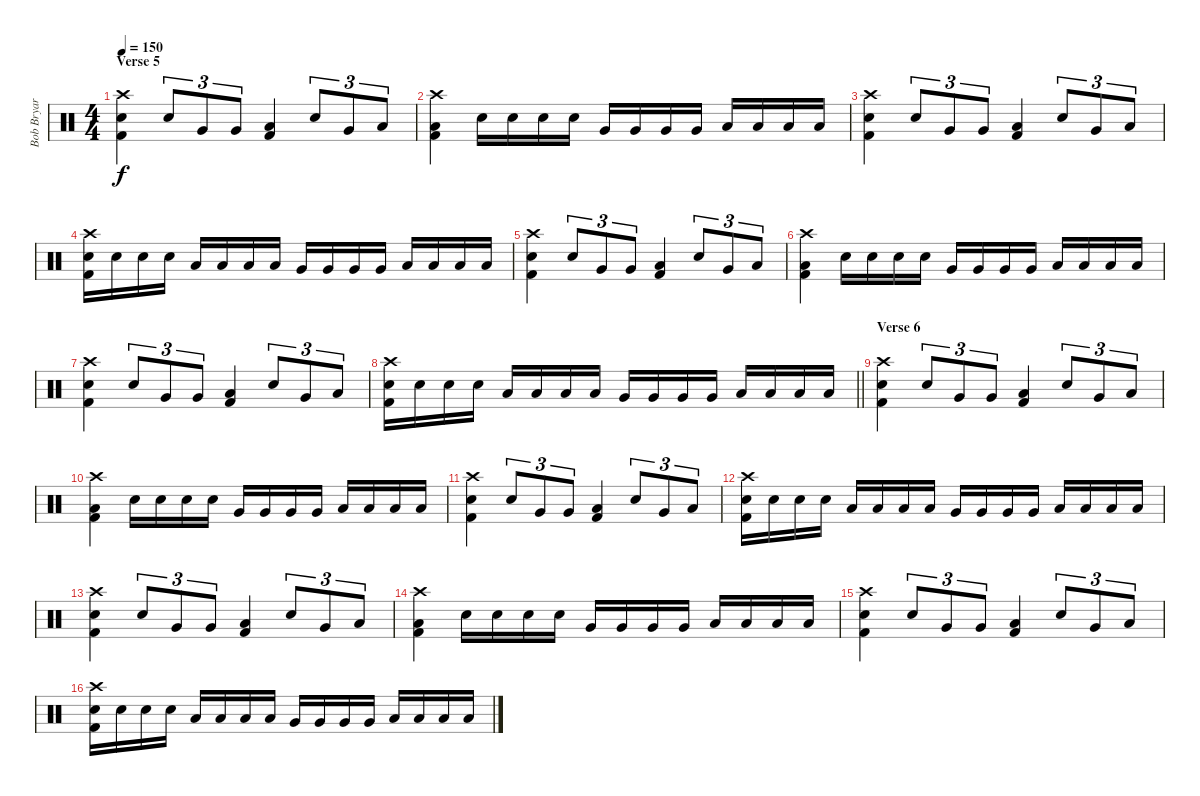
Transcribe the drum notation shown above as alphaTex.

\track ("Bob Bryar (drums)" "Bob Bryar ") {instrument percussion}
\staff {score}
\articulation defaults
\ts (4 4)
\section ("" "Verse 5")
\tempo 150
\clef neutral
\ks c
("Crash high (hit)" "Electric Snare (hit)" "Kick (hit) 2").4{dy f} "Electric Snare (hit)".8{tu (3 2)} "Very Low Tom (hit)".8{tu (3 2)} "Very Low Tom (hit)".8{tu (3 2)} ("Low Floor Tom (hit)" "Kick (hit) 2").4 "Electric Snare (hit)".8{tu (3 2)} "Very Low Tom (hit)".8{tu (3 2)} "Low Floor Tom (hit)".8{tu (3 2)} |
("Crash high (hit)" "Low Floor Tom (hit)" "Kick (hit) 2").4 "Electric Snare (hit)".16 "Electric Snare (hit)".16 "Electric Snare (hit)".16 "Electric Snare (hit)".16 "Very Low Tom (hit)".16 "Very Low Tom (hit)".16 "Very Low Tom (hit)".16 "Very Low Tom (hit)".16 "Low Floor Tom (hit)".16 "Low Floor Tom (hit)".16 "Low Floor Tom (hit)".16 "Low Floor Tom (hit)".16 |
("Crash high (hit)" "Electric Snare (hit)" "Kick (hit) 2").4 "Electric Snare (hit)".8{tu (3 2)} "Very Low Tom (hit)".8{tu (3 2)} "Very Low Tom (hit)".8{tu (3 2)} ("Low Floor Tom (hit)" "Kick (hit) 2").4 "Electric Snare (hit)".8{tu (3 2)} "Very Low Tom (hit)".8{tu (3 2)} "Low Floor Tom (hit)".8{tu (3 2)} |
("Crash high (hit)" "Electric Snare (hit)" "Kick (hit) 2").16 "Electric Snare (hit)".16 "Electric Snare (hit)".16 "Electric Snare (hit)".16 "Low Tom (hit)".16 "Low Tom (hit)".16 "Low Tom (hit)".16 "Low Tom (hit)".16 "Very Low Tom (hit)".16 "Very Low Tom (hit)".16 "Very Low Tom (hit)".16 "Very Low Tom (hit)".16 "Low Floor Tom (hit)".16 "Low Floor Tom (hit)".16 "Low Floor Tom (hit)".16 "Low Floor Tom (hit)".16 |
("Crash high (hit)" "Electric Snare (hit)" "Kick (hit) 2").4 "Electric Snare (hit)".8{tu (3 2)} "Very Low Tom (hit)".8{tu (3 2)} "Very Low Tom (hit)".8{tu (3 2)} ("Low Floor Tom (hit)" "Kick (hit) 2").4 "Electric Snare (hit)".8{tu (3 2)} "Very Low Tom (hit)".8{tu (3 2)} "Low Floor Tom (hit)".8{tu (3 2)} |
("Crash high (hit)" "Low Floor Tom (hit)" "Kick (hit) 2").4 "Electric Snare (hit)".16 "Electric Snare (hit)".16 "Electric Snare (hit)".16 "Electric Snare (hit)".16 "Very Low Tom (hit)".16 "Very Low Tom (hit)".16 "Very Low Tom (hit)".16 "Very Low Tom (hit)".16 "Low Floor Tom (hit)".16 "Low Floor Tom (hit)".16 "Low Floor Tom (hit)".16 "Low Floor Tom (hit)".16 |
("Crash high (hit)" "Electric Snare (hit)" "Kick (hit) 2").4 "Electric Snare (hit)".8{tu (3 2)} "Very Low Tom (hit)".8{tu (3 2)} "Very Low Tom (hit)".8{tu (3 2)} ("Low Floor Tom (hit)" "Kick (hit) 2").4 "Electric Snare (hit)".8{tu (3 2)} "Very Low Tom (hit)".8{tu (3 2)} "Low Floor Tom (hit)".8{tu (3 2)} |
\barLineRight lightlight
("Crash high (hit)" "Electric Snare (hit)" "Kick (hit) 2").16 "Electric Snare (hit)".16 "Electric Snare (hit)".16 "Electric Snare (hit)".16 "Low Tom (hit)".16 "Low Tom (hit)".16 "Low Tom (hit)".16 "Low Tom (hit)".16 "Very Low Tom (hit)".16 "Very Low Tom (hit)".16 "Very Low Tom (hit)".16 "Very Low Tom (hit)".16 "Low Floor Tom (hit)".16 "Low Floor Tom (hit)".16 "Low Floor Tom (hit)".16 "Low Floor Tom (hit)".16 |
\section ("" "Verse 6")
("Crash high (hit)" "Electric Snare (hit)" "Kick (hit) 2").4 "Electric Snare (hit)".8{tu (3 2)} "Very Low Tom (hit)".8{tu (3 2)} "Very Low Tom (hit)".8{tu (3 2)} ("Low Floor Tom (hit)" "Kick (hit) 2").4 "Electric Snare (hit)".8{tu (3 2)} "Very Low Tom (hit)".8{tu (3 2)} "Low Floor Tom (hit)".8{tu (3 2)} |
("Crash high (hit)" "Low Floor Tom (hit)" "Kick (hit) 2").4 "Electric Snare (hit)".16 "Electric Snare (hit)".16 "Electric Snare (hit)".16 "Electric Snare (hit)".16 "Very Low Tom (hit)".16 "Very Low Tom (hit)".16 "Very Low Tom (hit)".16 "Very Low Tom (hit)".16 "Low Floor Tom (hit)".16 "Low Floor Tom (hit)".16 "Low Floor Tom (hit)".16 "Low Floor Tom (hit)".16 |
("Crash high (hit)" "Electric Snare (hit)" "Kick (hit) 2").4 "Electric Snare (hit)".8{tu (3 2)} "Very Low Tom (hit)".8{tu (3 2)} "Very Low Tom (hit)".8{tu (3 2)} ("Low Floor Tom (hit)" "Kick (hit) 2").4 "Electric Snare (hit)".8{tu (3 2)} "Very Low Tom (hit)".8{tu (3 2)} "Low Floor Tom (hit)".8{tu (3 2)} |
("Crash high (hit)" "Electric Snare (hit)" "Kick (hit) 2").16 "Electric Snare (hit)".16 "Electric Snare (hit)".16 "Electric Snare (hit)".16 "Low Tom (hit)".16 "Low Tom (hit)".16 "Low Tom (hit)".16 "Low Tom (hit)".16 "Very Low Tom (hit)".16 "Very Low Tom (hit)".16 "Very Low Tom (hit)".16 "Very Low Tom (hit)".16 "Low Floor Tom (hit)".16 "Low Floor Tom (hit)".16 "Low Floor Tom (hit)".16 "Low Floor Tom (hit)".16 |
("Crash high (hit)" "Electric Snare (hit)" "Kick (hit) 2").4 "Electric Snare (hit)".8{tu (3 2)} "Very Low Tom (hit)".8{tu (3 2)} "Very Low Tom (hit)".8{tu (3 2)} ("Low Floor Tom (hit)" "Kick (hit) 2").4 "Electric Snare (hit)".8{tu (3 2)} "Very Low Tom (hit)".8{tu (3 2)} "Low Floor Tom (hit)".8{tu (3 2)} |
("Crash high (hit)" "Low Floor Tom (hit)" "Kick (hit) 2").4 "Electric Snare (hit)".16 "Electric Snare (hit)".16 "Electric Snare (hit)".16 "Electric Snare (hit)".16 "Very Low Tom (hit)".16 "Very Low Tom (hit)".16 "Very Low Tom (hit)".16 "Very Low Tom (hit)".16 "Low Floor Tom (hit)".16 "Low Floor Tom (hit)".16 "Low Floor Tom (hit)".16 "Low Floor Tom (hit)".16 |
("Crash high (hit)" "Electric Snare (hit)" "Kick (hit) 2").4 "Electric Snare (hit)".8{tu (3 2)} "Very Low Tom (hit)".8{tu (3 2)} "Very Low Tom (hit)".8{tu (3 2)} ("Low Floor Tom (hit)" "Kick (hit) 2").4 "Electric Snare (hit)".8{tu (3 2)} "Very Low Tom (hit)".8{tu (3 2)} "Low Floor Tom (hit)".8{tu (3 2)} |
("Crash high (hit)" "Electric Snare (hit)" "Kick (hit) 2").16 "Electric Snare (hit)".16 "Electric Snare (hit)".16 "Electric Snare (hit)".16 "Low Tom (hit)".16 "Low Tom (hit)".16 "Low Tom (hit)".16 "Low Tom (hit)".16 "Very Low Tom (hit)".16 "Very Low Tom (hit)".16 "Very Low Tom (hit)".16 "Very Low Tom (hit)".16 "Low Floor Tom (hit)".16 "Low Floor Tom (hit)".16 "Low Floor Tom (hit)".16 "Low Floor Tom (hit)".16
